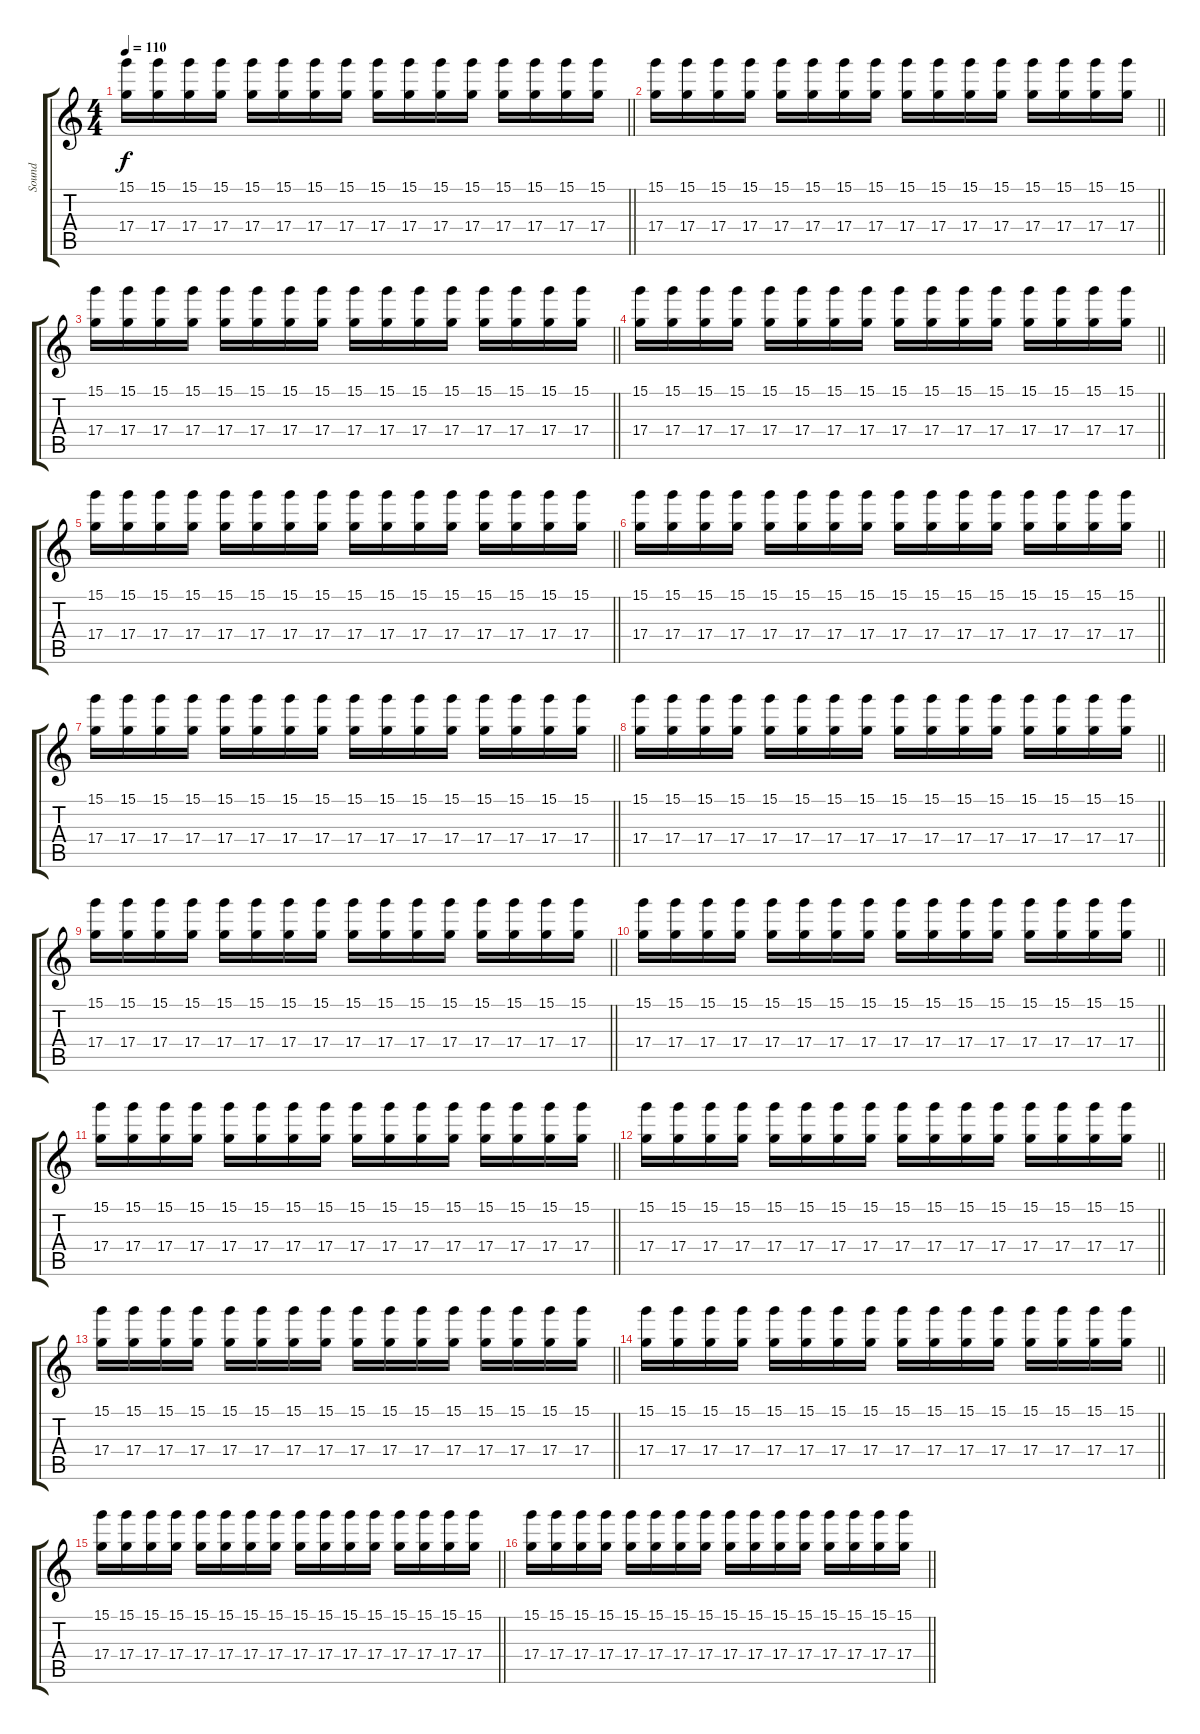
\track ("Sound" "Sound") {instrument distortionguitar}
\staff {score tabs}
\tuning (E4 B3 G3 D3 A2 E2) {hide}
\ts (4 4)
\tempo 110
\clef g2
\barLineRight lightlight
\ks c
(15.1 17.4).16{dy f volume 0} (15.1 17.4).16{volume 9} (15.1 17.4).16 (15.1 17.4).16 (15.1 17.4).16 (15.1 17.4).16 (15.1 17.4).16 (15.1 17.4).16 (15.1 17.4).16 (15.1 17.4).16 (15.1 17.4).16 (15.1 17.4).16 (15.1 17.4).16 (15.1 17.4).16 (15.1 17.4).16 (15.1 17.4).16 |
\barLineRight lightlight
(15.1 17.4).16 (15.1 17.4).16 (15.1 17.4).16 (15.1 17.4).16 (15.1 17.4).16 (15.1 17.4).16 (15.1 17.4).16 (15.1 17.4).16 (15.1 17.4).16 (15.1 17.4).16 (15.1 17.4).16 (15.1 17.4).16 (15.1 17.4).16 (15.1 17.4).16 (15.1 17.4).16 (15.1 17.4).16 |
\barLineRight lightlight
(15.1 17.4).16 (15.1 17.4).16 (15.1 17.4).16 (15.1 17.4).16 (15.1 17.4).16 (15.1 17.4).16 (15.1 17.4).16 (15.1 17.4).16 (15.1 17.4).16 (15.1 17.4).16 (15.1 17.4).16 (15.1 17.4).16 (15.1 17.4).16 (15.1 17.4).16 (15.1 17.4).16 (15.1 17.4).16 |
\barLineRight lightlight
(15.1 17.4).16 (15.1 17.4).16 (15.1 17.4).16 (15.1 17.4).16 (15.1 17.4).16 (15.1 17.4).16 (15.1 17.4).16 (15.1 17.4).16 (15.1 17.4).16 (15.1 17.4).16 (15.1 17.4).16 (15.1 17.4).16 (15.1 17.4).16 (15.1 17.4).16 (15.1 17.4).16 (15.1 17.4).16 |
\barLineRight lightlight
(15.1 17.4).16 (15.1 17.4).16 (15.1 17.4).16 (15.1 17.4).16 (15.1 17.4).16 (15.1 17.4).16 (15.1 17.4).16 (15.1 17.4).16 (15.1 17.4).16 (15.1 17.4).16 (15.1 17.4).16 (15.1 17.4).16 (15.1 17.4).16 (15.1 17.4).16 (15.1 17.4).16 (15.1 17.4).16 |
\barLineRight lightlight
(15.1 17.4).16 (15.1 17.4).16 (15.1 17.4).16 (15.1 17.4).16 (15.1 17.4).16 (15.1 17.4).16 (15.1 17.4).16 (15.1 17.4).16 (15.1 17.4).16 (15.1 17.4).16 (15.1 17.4).16 (15.1 17.4).16 (15.1 17.4).16 (15.1 17.4).16 (15.1 17.4).16 (15.1 17.4).16 |
\barLineRight lightlight
(15.1 17.4).16 (15.1 17.4).16 (15.1 17.4).16 (15.1 17.4).16 (15.1 17.4).16 (15.1 17.4).16 (15.1 17.4).16 (15.1 17.4).16 (15.1 17.4).16 (15.1 17.4).16 (15.1 17.4).16 (15.1 17.4).16 (15.1 17.4).16 (15.1 17.4).16 (15.1 17.4).16 (15.1 17.4).16 |
\barLineRight lightlight
(15.1 17.4).16 (15.1 17.4).16 (15.1 17.4).16 (15.1 17.4).16 (15.1 17.4).16 (15.1 17.4).16 (15.1 17.4).16 (15.1 17.4).16 (15.1 17.4).16 (15.1 17.4).16 (15.1 17.4).16 (15.1 17.4).16 (15.1 17.4).16 (15.1 17.4).16 (15.1 17.4).16 (15.1 17.4).16 |
\barLineRight lightlight
(15.1 17.4).16 (15.1 17.4).16 (15.1 17.4).16 (15.1 17.4).16 (15.1 17.4).16 (15.1 17.4).16 (15.1 17.4).16 (15.1 17.4).16 (15.1 17.4).16 (15.1 17.4).16 (15.1 17.4).16 (15.1 17.4).16 (15.1 17.4).16 (15.1 17.4).16 (15.1 17.4).16 (15.1 17.4).16 |
\barLineRight lightlight
(15.1 17.4).16 (15.1 17.4).16 (15.1 17.4).16 (15.1 17.4).16 (15.1 17.4).16 (15.1 17.4).16 (15.1 17.4).16 (15.1 17.4).16 (15.1 17.4).16 (15.1 17.4).16 (15.1 17.4).16 (15.1 17.4).16 (15.1 17.4).16 (15.1 17.4).16 (15.1 17.4).16 (15.1 17.4).16 |
\barLineRight lightlight
(15.1 17.4).16 (15.1 17.4).16 (15.1 17.4).16 (15.1 17.4).16 (15.1 17.4).16 (15.1 17.4).16 (15.1 17.4).16 (15.1 17.4).16 (15.1 17.4).16 (15.1 17.4).16 (15.1 17.4).16 (15.1 17.4).16 (15.1 17.4).16 (15.1 17.4).16 (15.1 17.4).16 (15.1 17.4).16 |
\barLineRight lightlight
(15.1 17.4).16 (15.1 17.4).16 (15.1 17.4).16 (15.1 17.4).16 (15.1 17.4).16 (15.1 17.4).16 (15.1 17.4).16 (15.1 17.4).16 (15.1 17.4).16 (15.1 17.4).16 (15.1 17.4).16 (15.1 17.4).16 (15.1 17.4).16 (15.1 17.4).16 (15.1 17.4).16 (15.1 17.4).16 |
\barLineRight lightlight
(15.1 17.4).16 (15.1 17.4).16 (15.1 17.4).16 (15.1 17.4).16 (15.1 17.4).16 (15.1 17.4).16 (15.1 17.4).16 (15.1 17.4).16 (15.1 17.4).16 (15.1 17.4).16 (15.1 17.4).16 (15.1 17.4).16 (15.1 17.4).16 (15.1 17.4).16 (15.1 17.4).16 (15.1 17.4).16 |
\barLineRight lightlight
(15.1 17.4).16 (15.1 17.4).16 (15.1 17.4).16 (15.1 17.4).16 (15.1 17.4).16 (15.1 17.4).16 (15.1 17.4).16 (15.1 17.4).16 (15.1 17.4).16 (15.1 17.4).16 (15.1 17.4).16 (15.1 17.4).16 (15.1 17.4).16 (15.1 17.4).16 (15.1 17.4).16 (15.1 17.4).16 |
\barLineRight lightlight
(15.1 17.4).16 (15.1 17.4).16 (15.1 17.4).16 (15.1 17.4).16 (15.1 17.4).16 (15.1 17.4).16 (15.1 17.4).16 (15.1 17.4).16 (15.1 17.4).16 (15.1 17.4).16 (15.1 17.4).16 (15.1 17.4).16 (15.1 17.4).16 (15.1 17.4).16 (15.1 17.4).16 (15.1 17.4).16 |
\barLineRight lightlight
(15.1 17.4).16 (15.1 17.4).16 (15.1 17.4).16 (15.1 17.4).16 (15.1 17.4).16 (15.1 17.4).16 (15.1 17.4).16 (15.1 17.4).16 (15.1 17.4).16 (15.1 17.4).16 (15.1 17.4).16 (15.1 17.4).16 (15.1 17.4).16 (15.1 17.4).16 (15.1 17.4).16 (15.1 17.4).16
